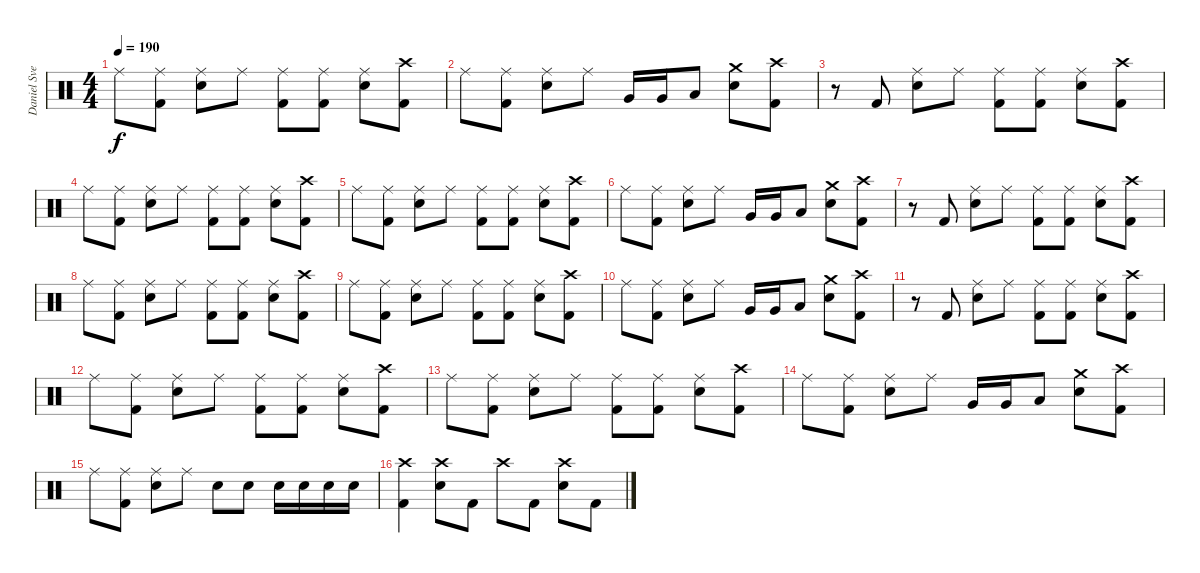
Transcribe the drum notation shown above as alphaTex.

\track ("Daniel Svensson" "Daniel Sve") {instrument percussion}
\staff {score}
\articulation defaults
\ts (4 4)
\tempo 190
\clef neutral
\ks c "Ride (middle)".8{dy f}
("Ride (middle)" "Kick (hit) 2").8 ("Ride (middle)" "Electric Snare (hit)").8 "Ride (middle)".8 ("Ride (middle)" "Kick (hit) 2").8 ("Ride (middle)" "Kick (hit) 2").8 ("Ride (middle)" "Electric Snare (hit)").8 ("Crash high (hit)" "Kick (hit) 2").8 |
"Ride (middle)".8 ("Ride (middle)" "Kick (hit) 2").8 ("Ride (middle)" "Electric Snare (hit)").8 "Ride (middle)".8 "Very Low Tom (hit)".16 "Very Low Tom (hit)".16 "Low Floor Tom (hit)".8 ("Crash medium (hit)" "Electric Snare (hit)").8 ("Crash high (hit)" "Kick (hit) 2").8 |
r.8 "Kick (hit) 2".8 ("Ride (middle)" "Electric Snare (hit)").8 "Ride (middle)".8 ("Ride (middle)" "Kick (hit) 2").8 ("Ride (middle)" "Kick (hit) 2").8 ("Ride (middle)" "Electric Snare (hit)").8 ("Crash high (hit)" "Kick (hit) 2").8 |
"Ride (middle)".8 ("Ride (middle)" "Kick (hit) 2").8 ("Ride (middle)" "Electric Snare (hit)").8 "Ride (middle)".8 ("Ride (middle)" "Kick (hit) 2").8 ("Ride (middle)" "Kick (hit) 2").8 ("Ride (middle)" "Electric Snare (hit)").8 ("Crash high (hit)" "Kick (hit) 2").8 |
"Ride (middle)".8 ("Ride (middle)" "Kick (hit) 2").8 ("Ride (middle)" "Electric Snare (hit)").8 "Ride (middle)".8 ("Ride (middle)" "Kick (hit) 2").8 ("Ride (middle)" "Kick (hit) 2").8 ("Ride (middle)" "Electric Snare (hit)").8 ("Crash high (hit)" "Kick (hit) 2").8 |
"Ride (middle)".8 ("Ride (middle)" "Kick (hit) 2").8 ("Ride (middle)" "Electric Snare (hit)").8 "Ride (middle)".8 "Very Low Tom (hit)".16 "Very Low Tom (hit)".16 "Low Floor Tom (hit)".8 ("Crash medium (hit)" "Electric Snare (hit)").8 ("Crash high (hit)" "Kick (hit) 2").8 |
r.8 "Kick (hit) 2".8 ("Ride (middle)" "Electric Snare (hit)").8 "Ride (middle)".8 ("Ride (middle)" "Kick (hit) 2").8 ("Ride (middle)" "Kick (hit) 2").8 ("Ride (middle)" "Electric Snare (hit)").8 ("Crash high (hit)" "Kick (hit) 2").8 |
"Ride (middle)".8 ("Ride (middle)" "Kick (hit) 2").8 ("Ride (middle)" "Electric Snare (hit)").8 "Ride (middle)".8 ("Ride (middle)" "Kick (hit) 2").8 ("Ride (middle)" "Kick (hit) 2").8 ("Ride (middle)" "Electric Snare (hit)").8 ("Crash high (hit)" "Kick (hit) 2").8 |
"Ride (middle)".8 ("Ride (middle)" "Kick (hit) 2").8 ("Ride (middle)" "Electric Snare (hit)").8 "Ride (middle)".8 ("Ride (middle)" "Kick (hit) 2").8 ("Ride (middle)" "Kick (hit) 2").8 ("Ride (middle)" "Electric Snare (hit)").8 ("Crash high (hit)" "Kick (hit) 2").8 |
"Ride (middle)".8 ("Ride (middle)" "Kick (hit) 2").8 ("Ride (middle)" "Electric Snare (hit)").8 "Ride (middle)".8 "Very Low Tom (hit)".16 "Very Low Tom (hit)".16 "Low Floor Tom (hit)".8 ("Crash medium (hit)" "Electric Snare (hit)").8 ("Crash high (hit)" "Kick (hit) 2").8 |
r.8 "Kick (hit) 2".8 ("Ride (middle)" "Electric Snare (hit)").8 "Ride (middle)".8 ("Ride (middle)" "Kick (hit) 2").8 ("Ride (middle)" "Kick (hit) 2").8 ("Ride (middle)" "Electric Snare (hit)").8 ("Crash high (hit)" "Kick (hit) 2").8 |
"Ride (middle)".8 ("Ride (middle)" "Kick (hit) 2").8 ("Ride (middle)" "Electric Snare (hit)").8 "Ride (middle)".8 ("Ride (middle)" "Kick (hit) 2").8 ("Ride (middle)" "Kick (hit) 2").8 ("Ride (middle)" "Electric Snare (hit)").8 ("Crash high (hit)" "Kick (hit) 2").8 |
"Ride (middle)".8 ("Ride (middle)" "Kick (hit) 2").8 ("Ride (middle)" "Electric Snare (hit)").8 "Ride (middle)".8 ("Ride (middle)" "Kick (hit) 2").8 ("Ride (middle)" "Kick (hit) 2").8 ("Ride (middle)" "Electric Snare (hit)").8 ("Crash high (hit)" "Kick (hit) 2").8 |
"Ride (middle)".8 ("Ride (middle)" "Kick (hit) 2").8 ("Ride (middle)" "Electric Snare (hit)").8 "Ride (middle)".8 "Very Low Tom (hit)".16 "Very Low Tom (hit)".16 "Low Floor Tom (hit)".8 ("Crash medium (hit)" "Electric Snare (hit)").8 ("Crash high (hit)" "Kick (hit) 2").8 |
"Ride (middle)".8 ("Ride (middle)" "Kick (hit) 2").8 ("Ride (middle)" "Electric Snare (hit)").8 "Ride (middle)".8 "Electric Snare (hit)".8 "Electric Snare (hit)".8 "Electric Snare (hit)".16 "Electric Snare (hit)".16 "Electric Snare (hit)".16 "Electric Snare (hit)".16 |
("Crash high (hit)" "Kick (hit) 2").4 ("Crash high (hit)" "Electric Snare (hit)").8 "Kick (hit) 2".8 "Crash high (hit)".8 "Kick (hit) 2".8 ("Electric Snare (hit)" "Crash high (hit)").8 "Kick (hit) 2".8
